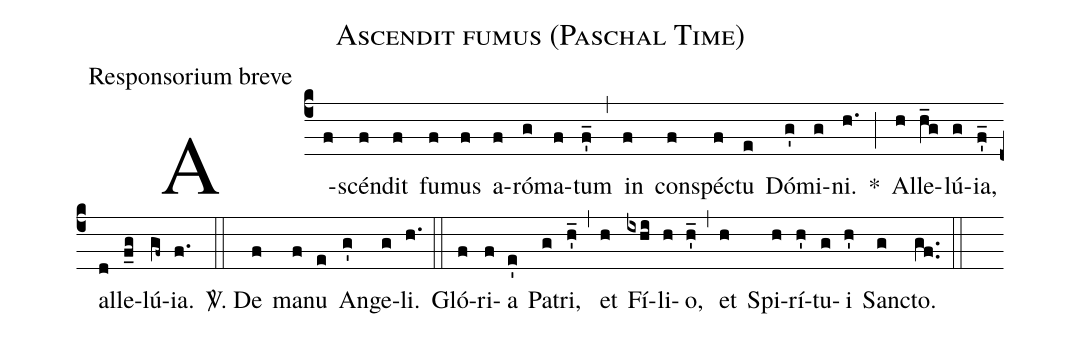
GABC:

name:Ascendit fumus (Paschal Time);
office-part:Responsorium breve;
%%
(c4) A(f)scén(f)dit(f) fu(f)mus(f) a(f)ró(g)ma(f)tum(f'_) (,) in(f) con(f)spé(f)ctu(e) Dó(g')mi(g)ni.(h.) *(;) Al(h)le(h_g)lú(g){ia},(f'_) al(d)le(f_g)lú(gf~){ia}.(f.) (::)
<sp>V/</sp>. De(f) ma(f)nu(e) An(g')ge(g)li.(h.) (::) Gló(f)ri(f)a(e') Pa(g)tri,(h'_) (,) et(h) Fí(ixhi)li(h)o,(h'_) (,) et(h) Spi(h)rí(h')tu(g)i(h') San(g)cto.(gf..) (::)
